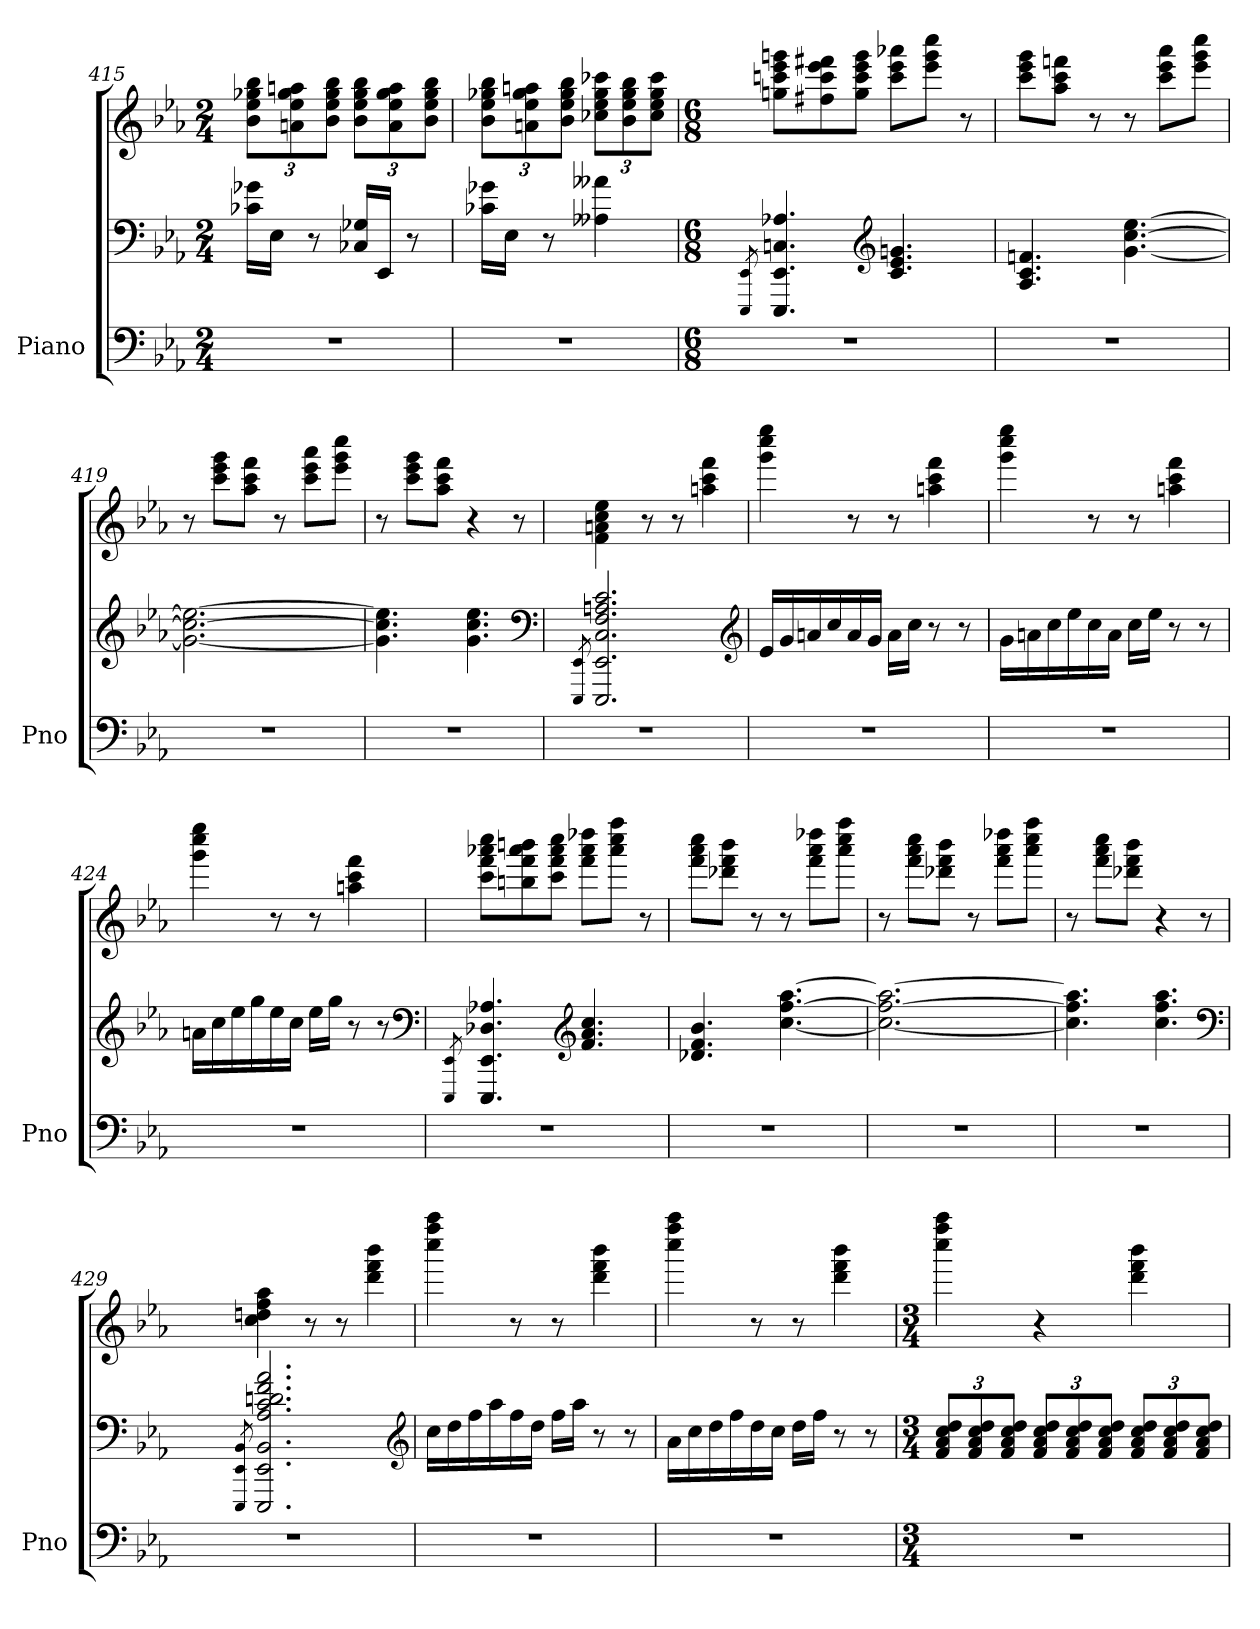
**kern	**kern	**kern
*part1	*part1	*part1
*staff3	*staff2	*staff1
*I"Piano	*	*
*I'Pno	*	*
*clefF4	*clefF4	*clefG2
*k[b-e-a-]	*k[b-e-a-]	*k[b-e-a-]
*M2/4	*M2/4	*M2/4
=415	=415	=415
2r	16c-X 16g-XLL	12b- 12ee- 12gg-X 12bb-L
.	16E-JJ	.
.	.	12an 12ee- 12gg- 12aan
.	8r	.
.	.	12b- 12ee- 12gg- 12bb-J
.	16C-X 16G-XLL	12b- 12ee- 12gg- 12bb-L
.	16EE-JJ	.
.	.	12a 12ee- 12gg- 12aa
.	8r	.
.	.	12b- 12ee- 12gg- 12bb-J
=416	=416	=416
2r	16c-X 16g-XLL	12b- 12ee- 12gg-X 12bb-L
.	16E-JJ	.
.	.	12an 12ee- 12gg- 12aan
.	8r	.
.	.	12b- 12ee- 12gg- 12bb-J
.	4A--X 4a--X	12cc-X 12ee- 12gg- 12ccc-XL
.	.	12b- 12ee- 12gg- 12bb-
.	.	12cc- 12ee- 12gg- 12ccc-J
=417	=417	=417
*M6/8	*M6/8	*M6/8
.	8qEEE-/ 8qEE-/	.
2.r	4.EEE-] 4.EE-] 4.Cn 4.A-X	8ggn 8cccn 8eee- 8gggnL
.	.	8ff#X 8ccc 8eee- 8fff#X
.	.	8gg 8ccc 8eee- 8gggJ
*	*clefG2	*
.	4.c 4.e- 4.gn	8ccc 8eee- 8aaa-XL
.	.	8eee- 8ggg 8ccccJ
.	.	8r
=418	=418	=418
2.r	4.A- 4.c 4.fn	8ccc 8eee- 8gggL
.	.	8aa- 8ccc 8fffnJ
.	.	8r
.	[4.g [4.cc [4.ee-	8r
.	.	8ccc 8eee- 8aaa-L
.	.	8eee- 8ggg 8ccccJ
=419	=419	=419
2.r	2.g_ 2.cc_ 2.ee-_	8r
.	.	8ccc 8eee- 8gggL
.	.	8aa- 8ccc 8fffJ
.	.	8r
.	.	8ccc 8eee- 8aaa-L
.	.	8eee- 8ggg 8ccccJ
=420	=420	=420
2.r	4.g] 4.cc] 4.ee-]	8r
.	.	8ccc 8eee- 8gggL
.	.	8aa- 8ccc 8fffJ
.	4.g 4.cc 4.ee-	4r
.	.	8r
*	*clefF4	*
=421	=421	=421
.	8qEEE-/ 8qEE-/	.
2.r	2.EEE-] 2.EE-] 2.C 2.F 2.An 2.c	4f 4an 4cc 4ee-
.	.	8r
.	.	8r
.	.	4aan 4ccc 4fff
*	*clefG2	*
=422	=422	=422
2.r	16e-LL	4ggg 4cccc 4eeee-
.	16g	.
.	16an	.
.	16cc	.
.	16a	8r
.	16gJJ	.
.	16aLL	8r
.	16ccJJ	.
.	8r	4aan 4ccc 4fff
.	8r	.
=423	=423	=423
2.r	16gLL	4ggg 4cccc 4eeee-
.	16an	.
.	16cc	.
.	16ee-	.
.	16cc	8r
.	16aJJ	.
.	16ccLL	8r
.	16ee-JJ	.
.	8r	4aan 4ccc 4fff
.	8r	.
=424	=424	=424
2.r	16anLL	4ggg 4cccc 4eeee-
.	16cc	.
.	16ee-	.
.	16gg	.
.	16ee-	8r
.	16ccJJ	.
.	16ee-LL	8r
.	16ggJJ	.
.	8r	4aan 4ccc 4fff
.	8r	.
*	*clefF4	*
=425	=425	=425
.	8qEEE-/ 8qEE-/	.
2.r	4.EEE-] 4.EE-] 4.D-X 4.A-X	8ccc 8fff 8aaa-X 8ccccL
.	.	8bbn 8fff 8aaa- 8bbbn
.	.	8ccc 8fff 8aaa- 8ccccJ
*	*clefG2	*
.	4.f 4.a- 4.cc	8fff 8aaa- 8dddd-XL
.	.	8aaa- 8cccc 8ffffJ
.	.	8r
=426	=426	=426
2.r	4.d-X 4.f 4.b-	8fff 8aaa- 8ccccL
.	.	8ddd-X 8fff 8bbb-J
.	.	8r
.	[4.cc [4.ff [4.aa-	8r
.	.	8fff 8aaa- 8dddd-XL
.	.	8aaa- 8cccc 8ffffJ
=427	=427	=427
2.r	2.cc_ 2.ff_ 2.aa-_	8r
.	.	8fff 8aaa- 8ccccL
.	.	8ddd-X 8fff 8bbb-J
.	.	8r
.	.	8fff 8aaa- 8dddd-XL
.	.	8aaa- 8cccc 8ffffJ
=428	=428	=428
2.r	4.cc] 4.ff] 4.aa-]	8r
.	.	8fff 8aaa- 8ccccL
.	.	8ddd-X 8fff 8bbb-J
.	4.cc 4.ff 4.aa-	4r
.	.	8r
*	*clefF4	*
=429	=429	=429
.	8qEEE-/ 8qEE-/ 8qBB-/	.
2.r	2.EEE-] 2.EE-] 2.BB-] 2.A- 2.c 2.dn 2.f 2.a-	4cc 4ddn 4ff 4aa-
.	.	8r
.	.	8r
.	.	4ddd 4fff 4bbb-
*	*clefG2	*
=430	=430	=430
2.r	16ccLL	4cccc 4ffff 4aaaa-
.	16dd	.
.	16ff	.
.	16aa-	.
.	16ff	8r
.	16ddJJ	.
.	16ffLL	8r
.	16aa-JJ	.
.	8r	4ddd 4fff 4bbb-
.	8r	.
=431	=431	=431
2.r	16a-LL	4cccc 4ffff 4aaaa-
.	16cc	.
.	16dd	.
.	16ff	.
.	16dd	8r
.	16ccJJ	.
.	16ddLL	8r
.	16ffJJ	.
.	8r	4ddd 4fff 4bbb-
.	8r	.
=432	=432	=432
*M3/4	*M3/4	*M3/4
2.r	12f 12a- 12cc 12ddL	4cccc 4ffff 4aaaa-
.	12f 12a- 12cc 12dd	.
.	12f 12a- 12cc 12ddJ	.
.	12f 12a- 12cc 12ddL	4r
.	12f 12a- 12cc 12dd	.
.	12f 12a- 12cc 12ddJ	.
.	12f 12a- 12cc 12ddL	4ddd 4fff 4bbb-
.	12f 12a- 12cc 12dd	.
.	12f 12a- 12cc 12ddJ	.
=	=	=
*-	*-	*-
